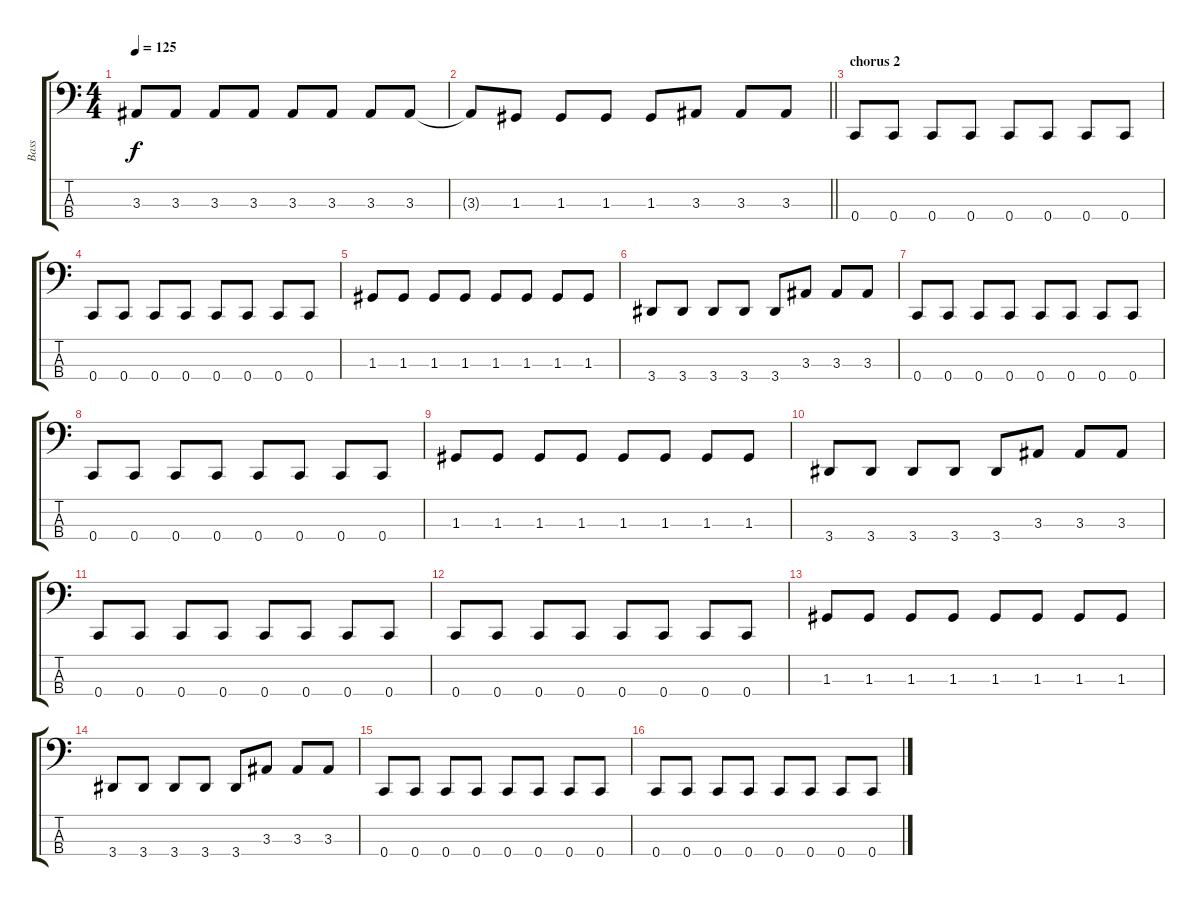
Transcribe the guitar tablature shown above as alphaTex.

\track ("Bass" "Bass") {instrument electricbassfinger}
\staff {score tabs}
\tuning (F2 C2 G1 C1) {hide}
\ts (4 4)
\tempo 125
\clef f4
\ks c
3.3.8{dy f} 3.3.8 3.3.8 3.3.8 3.3.8 3.3.8 3.3.8 3.3.8 |
\barLineRight lightlight
3.3{t}.8 1.3.8 1.3.8 1.3.8 1.3.8 3.3.8 3.3.8 3.3.8 |
\section ("" "chorus 2")
0.4.8 0.4.8 0.4.8 0.4.8 0.4.8 0.4.8 0.4.8 0.4.8 |
0.4.8 0.4.8 0.4.8 0.4.8 0.4.8 0.4.8 0.4.8 0.4.8 |
1.3.8 1.3.8 1.3.8 1.3.8 1.3.8 1.3.8 1.3.8 1.3.8 |
3.4.8 3.4.8 3.4.8 3.4.8 3.4.8 3.3.8 3.3.8 3.3.8 |
0.4.8 0.4.8 0.4.8 0.4.8 0.4.8 0.4.8 0.4.8 0.4.8 |
0.4.8 0.4.8 0.4.8 0.4.8 0.4.8 0.4.8 0.4.8 0.4.8 |
1.3.8 1.3.8 1.3.8 1.3.8 1.3.8 1.3.8 1.3.8 1.3.8 |
3.4.8 3.4.8 3.4.8 3.4.8 3.4.8 3.3.8 3.3.8 3.3.8 |
0.4.8 0.4.8 0.4.8 0.4.8 0.4.8 0.4.8 0.4.8 0.4.8 |
0.4.8 0.4.8 0.4.8 0.4.8 0.4.8 0.4.8 0.4.8 0.4.8 |
1.3.8 1.3.8 1.3.8 1.3.8 1.3.8 1.3.8 1.3.8 1.3.8 |
3.4.8 3.4.8 3.4.8 3.4.8 3.4.8 3.3.8 3.3.8 3.3.8 |
0.4.8 0.4.8 0.4.8 0.4.8 0.4.8 0.4.8 0.4.8 0.4.8 |
0.4.8 0.4.8 0.4.8 0.4.8 0.4.8 0.4.8 0.4.8 0.4.8
